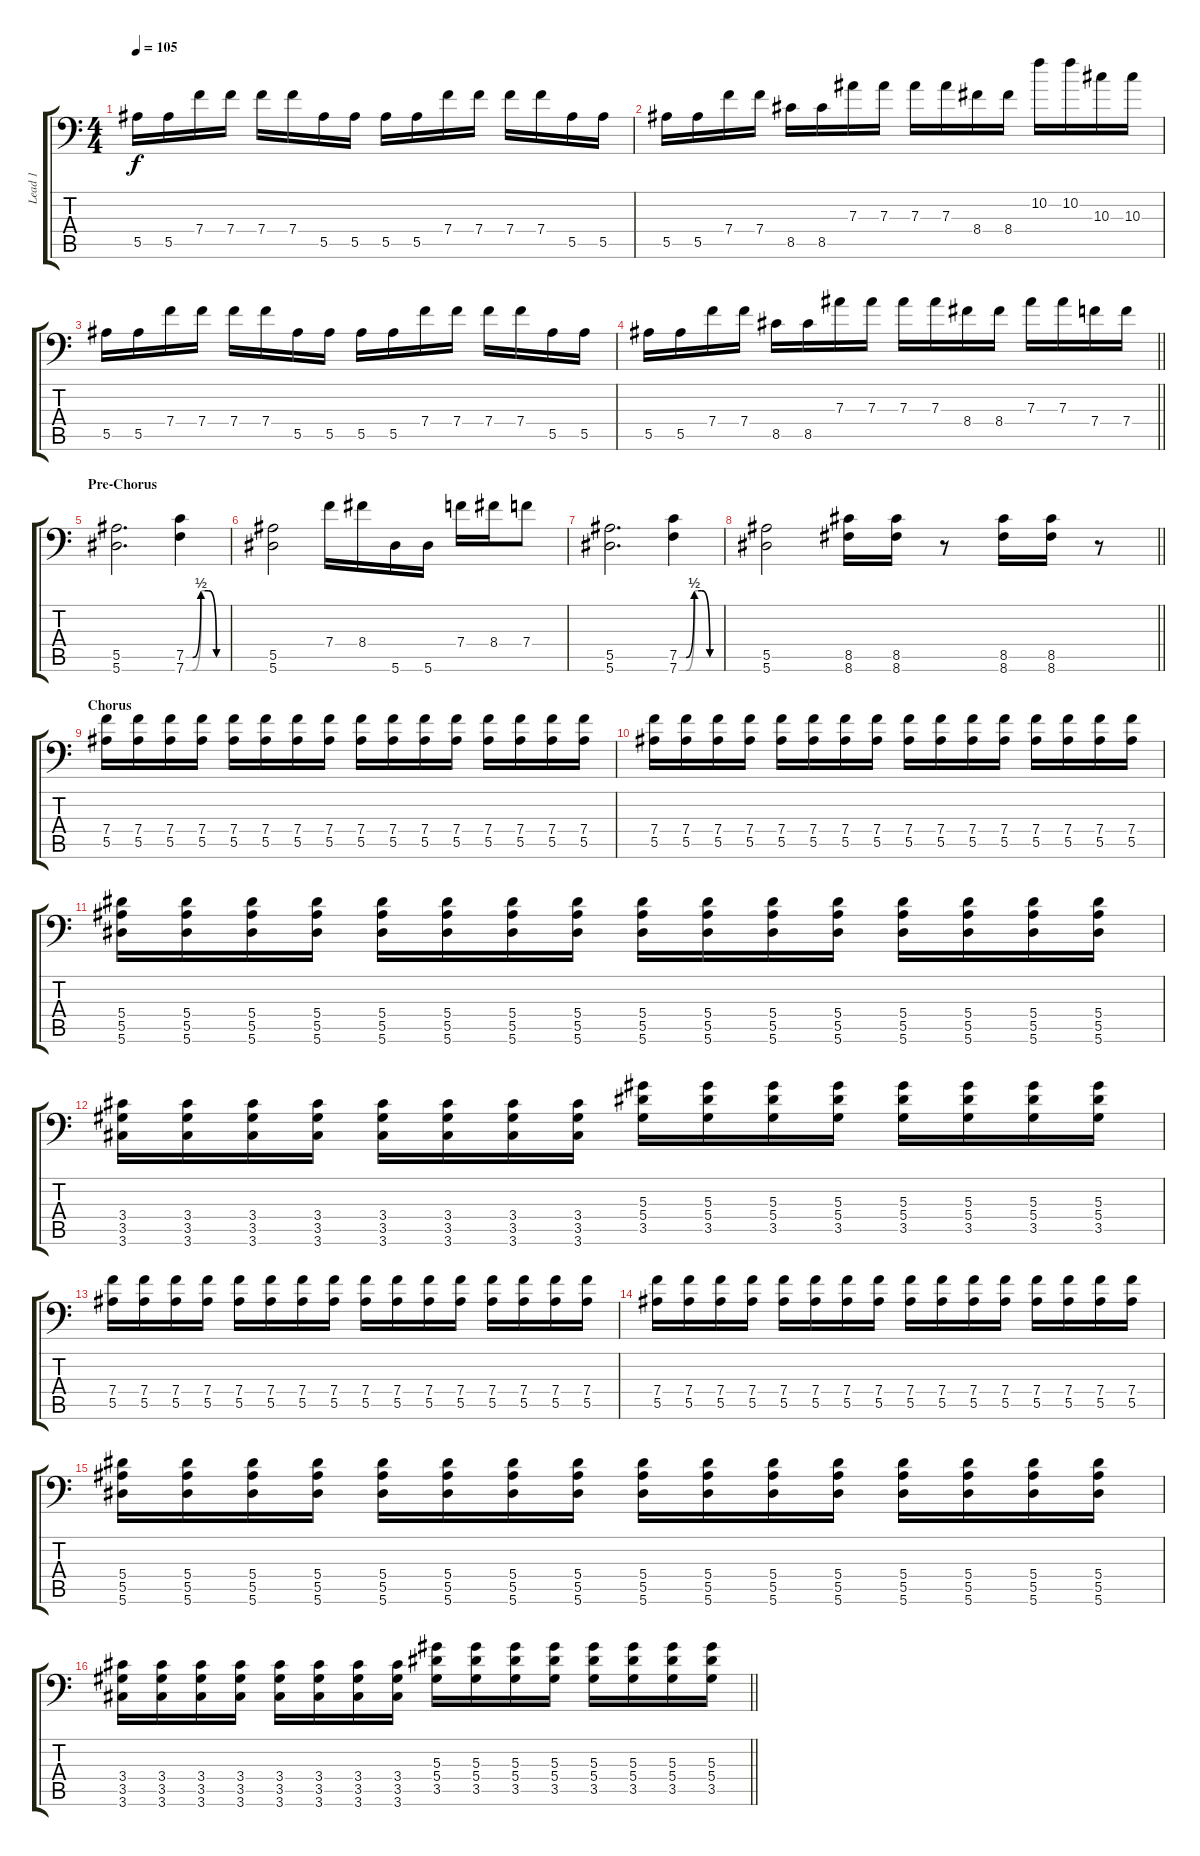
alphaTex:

\track ("Lead 1" "Lead 1") {instrument distortionguitar}
\staff {score tabs}
\tuning (C4 G3 Eb3 Bb2 F2 Bb1) {hide}
\ts (4 4)
\tempo 105
\clef f4
\ks c
5.5.16{dy f} 5.5.16 7.4.16 7.4.16 7.4.16 7.4.16 5.5.16 5.5.16 5.5.16 5.5.16 7.4.16 7.4.16 7.4.16 7.4.16 5.5.16 5.5.16 |
5.5.16 5.5.16 7.4.16 7.4.16 8.5.16 8.5.16 7.3.16 7.3.16 7.3.16 7.3.16 8.4.16 8.4.16 10.2.16 10.2.16 10.3.16 10.3.16 |
5.5.16 5.5.16 7.4.16 7.4.16 7.4.16 7.4.16 5.5.16 5.5.16 5.5.16 5.5.16 7.4.16 7.4.16 7.4.16 7.4.16 5.5.16 5.5.16 |
\barLineRight lightlight
5.5.16 5.5.16 7.4.16 7.4.16 8.5.16 8.5.16 7.3.16 7.3.16 7.3.16 7.3.16 8.4.16 8.4.16 7.3.16 7.3.16 7.4.16 7.4.16 |
\section ("" "Pre-Chorus")
(5.5 5.6).2{d} (7.5{be (custom 0 0 10 0 22 2 33 2 45 0 60 0)} 7.6{be (custom 0 0 10 0 23 2 32 2 45 0 60 0)}).4 |
(5.5 5.6).2 7.4.16 8.4.16 5.6.16 5.6.16 7.4.16 8.4.16 7.4.8 |
(5.5 5.6).2{d} (7.5{be (custom 0 0 10 0 22 2 33 2 45 0 60 0)} 7.6{be (custom 0 0 10 0 23 2 32 2 45 0 60 0)}).4 |
\barLineRight lightlight
(5.5 5.6).2 (8.5 8.6).16 (8.5 8.6).16 r.8 (8.5 8.6).16 (8.5 8.6).16 r.8 |
\section ("" "Chorus")
(7.4 5.5).16 (7.4 5.5).16 (7.4 5.5).16 (7.4 5.5).16 (7.4 5.5).16 (7.4 5.5).16 (7.4 5.5).16 (7.4 5.5).16 (7.4 5.5).16 (7.4 5.5).16 (7.4 5.5).16 (7.4 5.5).16 (7.4 5.5).16 (7.4 5.5).16 (7.4 5.5).16 (7.4 5.5).16 |
(7.4 5.5).16 (7.4 5.5).16 (7.4 5.5).16 (7.4 5.5).16 (7.4 5.5).16 (7.4 5.5).16 (7.4 5.5).16 (7.4 5.5).16 (7.4 5.5).16 (7.4 5.5).16 (7.4 5.5).16 (7.4 5.5).16 (7.4 5.5).16 (7.4 5.5).16 (7.4 5.5).16 (7.4 5.5).16 |
(5.4 5.5 5.6).16 (5.4 5.5 5.6).16 (5.4 5.5 5.6).16 (5.4 5.5 5.6).16 (5.4 5.5 5.6).16 (5.4 5.5 5.6).16 (5.4 5.5 5.6).16 (5.4 5.5 5.6).16 (5.4 5.5 5.6).16 (5.4 5.5 5.6).16 (5.4 5.5 5.6).16 (5.4 5.5 5.6).16 (5.4 5.5 5.6).16 (5.4 5.5 5.6).16 (5.4 5.5 5.6).16 (5.4 5.5 5.6).16 |
(3.4 3.5 3.6).16 (3.4 3.5 3.6).16 (3.4 3.5 3.6).16 (3.4 3.5 3.6).16 (3.4 3.5 3.6).16 (3.4 3.5 3.6).16 (3.4 3.5 3.6).16 (3.4 3.5 3.6).16 (5.3 5.4 3.5).16 (5.3 5.4 3.5).16 (5.3 5.4 3.5).16 (5.3 5.4 3.5).16 (5.3 5.4 3.5).16 (5.3 5.4 3.5).16 (5.3 5.4 3.5).16 (5.3 5.4 3.5).16 |
(7.4 5.5).16 (7.4 5.5).16 (7.4 5.5).16 (7.4 5.5).16 (7.4 5.5).16 (7.4 5.5).16 (7.4 5.5).16 (7.4 5.5).16 (7.4 5.5).16 (7.4 5.5).16 (7.4 5.5).16 (7.4 5.5).16 (7.4 5.5).16 (7.4 5.5).16 (7.4 5.5).16 (7.4 5.5).16 |
(7.4 5.5).16 (7.4 5.5).16 (7.4 5.5).16 (7.4 5.5).16 (7.4 5.5).16 (7.4 5.5).16 (7.4 5.5).16 (7.4 5.5).16 (7.4 5.5).16 (7.4 5.5).16 (7.4 5.5).16 (7.4 5.5).16 (7.4 5.5).16 (7.4 5.5).16 (7.4 5.5).16 (7.4 5.5).16 |
(5.4 5.5 5.6).16 (5.4 5.5 5.6).16 (5.4 5.5 5.6).16 (5.4 5.5 5.6).16 (5.4 5.5 5.6).16 (5.4 5.5 5.6).16 (5.4 5.5 5.6).16 (5.4 5.5 5.6).16 (5.4 5.5 5.6).16 (5.4 5.5 5.6).16 (5.4 5.5 5.6).16 (5.4 5.5 5.6).16 (5.4 5.5 5.6).16 (5.4 5.5 5.6).16 (5.4 5.5 5.6).16 (5.4 5.5 5.6).16 |
\barLineRight lightlight
(3.4 3.5 3.6).16 (3.4 3.5 3.6).16 (3.4 3.5 3.6).16 (3.4 3.5 3.6).16 (3.4 3.5 3.6).16 (3.4 3.5 3.6).16 (3.4 3.5 3.6).16 (3.4 3.5 3.6).16 (5.3 5.4 3.5).16 (5.3 5.4 3.5).16 (5.3 5.4 3.5).16 (5.3 5.4 3.5).16 (5.3 5.4 3.5).16 (5.3 5.4 3.5).16 (5.3 5.4 3.5).16 (5.3 5.4 3.5).16
